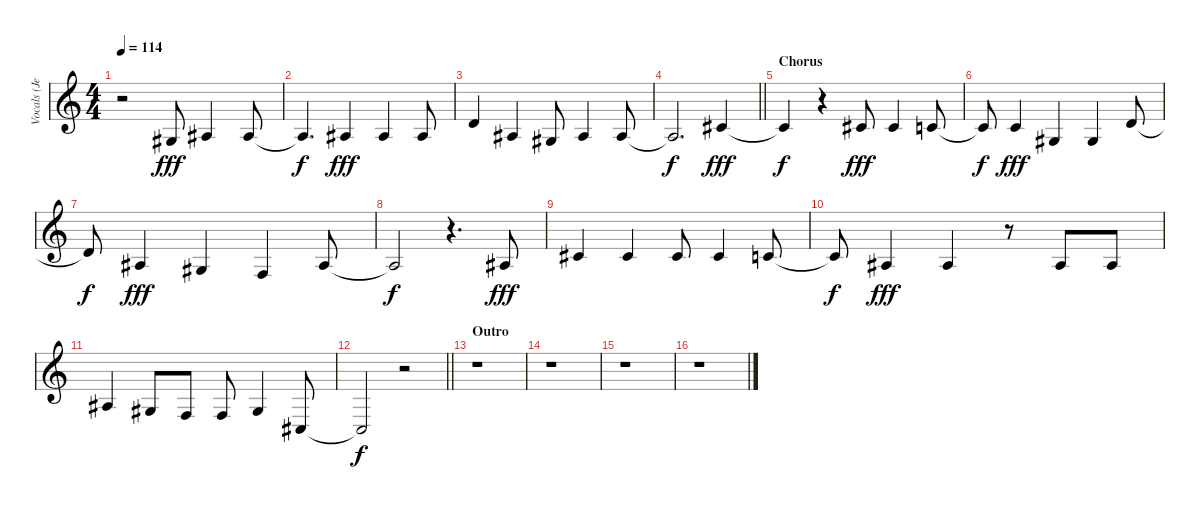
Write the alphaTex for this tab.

\track ("Vocals (Jerry)" "Vocals (Je") {instrument oboe}
\staff {score}
\tuning (Eb4 Bb3 Gb3 Db3 Ab2 Eb2) {hide}
\ts (4 4)
\tempo 114
\clef g2
\ks c
r.2{dy f} 2.3.8{dy fff} 4.3.4 0.2.8 |
0.2{t}.4{d dy f} 4.3.4{dy fff} 4.3.4 4.3.8 |
4.2.4 0.2.4 2.3.8 4.3.4 4.3.8 |
\barLineRight lightlight
4.3{t}.2{d dy f} 3.2.4{dy fff} |
\section ("" "Chorus")
3.2{t}.4{dy f} r.4 3.2.8{dy fff} 3.2.4 2.2.8 |
2.2{t}.8{dy f} 2.2.4{dy fff} 2.3.4 2.3.4 4.2.8 |
4.2{t}.8{dy f} 4.3.4{dy fff} 2.3.4 4.4.4 4.3.8 |
4.3{t}.2{dy f} r.4{d} 0.2.8{dy fff} |
3.2.4 3.2.4 3.2.8 3.2.4 2.2.8 |
2.2{t}.8{dy f} 0.2.4{dy fff} 0.2.4 r.8 0.2.8 0.2.8 |
0.2.4 2.3.8 4.4.8 4.4.8 2.3.4 0.4.8 |
\barLineRight lightlight
0.4{t}.2{dy f} r.2 |
\section ("" "Outro")
r.1 |
r.1 |
r.1 |
r.1
